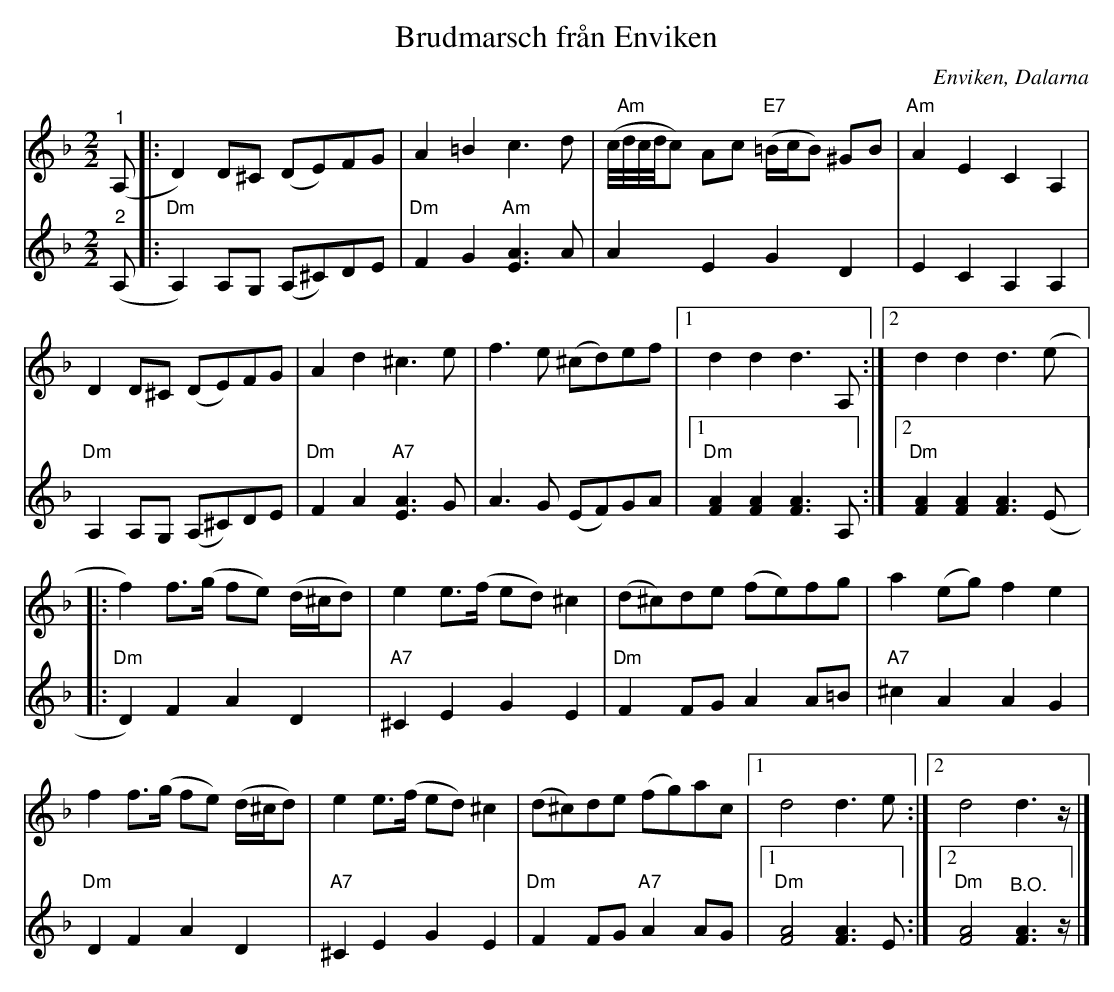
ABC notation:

X:1
T:Brudmarsch från Enviken
O:Enviken, Dalarna
L:1/8
M:2/2
K:Dm
V:1
"^1" (A, |: D2) D^C (DE)FG | A2 =B2 c3 d | (c/4"Am"d/4c/4d/4c) Ac"E7" (=B/c/B) ^GB | "Am" A2 E2 C2 A,2 |
D2 D^C (DE)FG | A2 d2 ^c3 e | f3 e (^cd)ef |1 d2 d2 d3 A, :|2 d2 d2 d3 (e |:
f2) f>(g fe) (d/^c/d) | e2 e>(f ed) ^c2 | (d^c)de (fe)fg | a2 (eg) f2 e2 |
f2 f>(g fe) (d/^c/d) | e2 e>(f ed) ^c2 | (d^c)de (fg)ac |1 d4 d3 e :|2 d4 d3 z/ |]
V:2
"^2" (A, |:"Dm" A,2) A,G, (A,^C)DE |"Dm" F2 G2"Am" [EA]3 A | A2 E2 G2 D2 | E2 C2 A,2 A,2 |
"Dm" A,2 A,G, (A,^C)DE |"Dm" F2 A2"A7" [EA]3 G | A3 G (EF)GA |1"Dm" [FA]2 [FA]2 [FA]3 A, :|2 "Dm" [FA]2 [FA]2 [FA]3 (E |:
"Dm" D2) F2 A2 D2 |"A7" ^C2 E2 G2 E2 |"Dm" F2 FG A2 A=B | "A7" ^c2 A2 A2 G2 |
"Dm" D2 F2 A2 D2 |"A7" ^C2 E2 G2 E2 |"Dm" F2 FG"A7" A2 AG |1 "Dm" [FA]4 [FA]3 E :|2"Dm" [FA]4"^B.O." [FA]3 z/ |]
